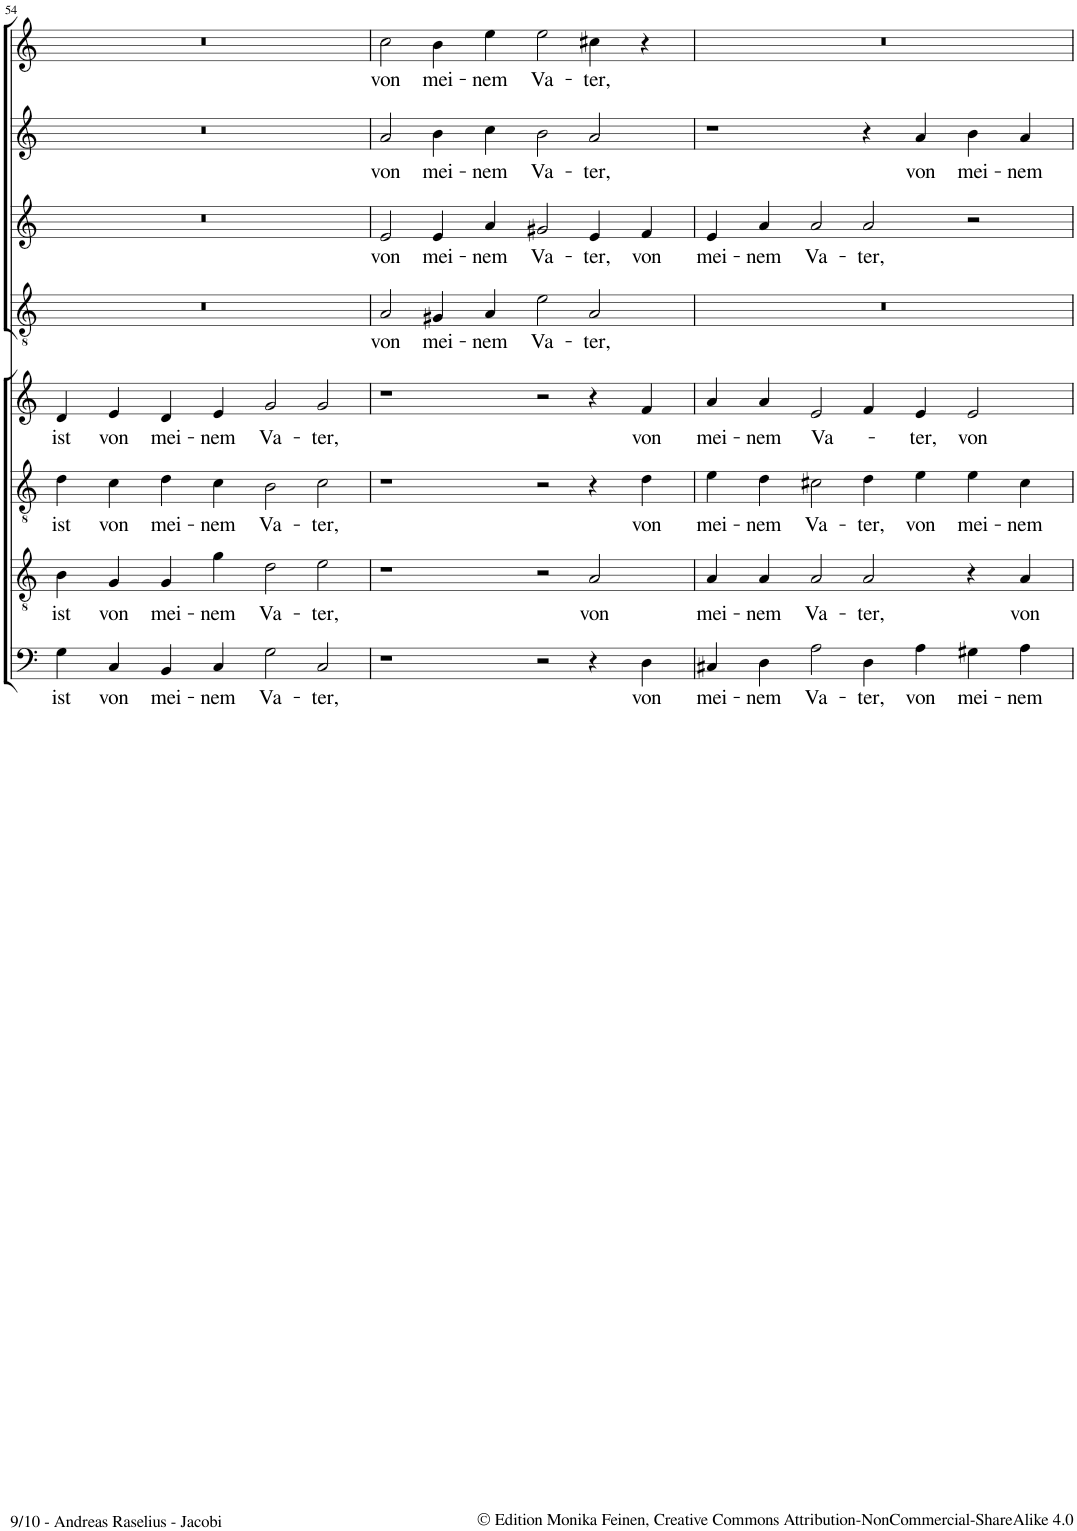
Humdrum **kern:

**kern	**text	**kern	**text	**kern	**text	**kern	**text	**kern	**text	**kern	**text	**kern	**text	**kern	**text
*part8	*part8	*part7	*part7	*part6	*part6	*part5	*part5	*part4	*part4	*part3	*part3	*part2	*part2	*part1	*part1
*staff8	*staff8	*staff7	*staff7	*staff6	*staff6	*staff5	*staff5	*staff4	*staff4	*staff3	*staff3	*staff2	*staff2	*staff1	*staff1
*I"Bassus 2	*	*I"Tenor 2	*	*I"Tenor 1	*	*I"Altus 2	*	*I"Bassus 1	*	*I"Altus 1	*	*I"Cantus 2	*	*I"Cantus 1	*
!!LO:PB:g=z
*clefF4	*	*clefGv2	*	*clefGv2	*	*clefG2	*	*clefGv2	*	*clefG2	*	*clefG2	*	*clefG2	*
*k[]	*	*k[]	*	*k[]	*	*k[]	*	*k[]	*	*k[]	*	*k[]	*	*k[]	*
*M4/2	*	*M4/2	*	*M4/2	*	*M4/2	*	*M4/2	*	*M4/2	*	*M4/2	*	*M4/2	*
*met(c|)	*	*met(c|)	*	*met(c|)	*	*met(c|)	*	*met(c|)	*	*met(c|)	*	*met(c|)	*	*met(c|)	*
=54	=54	=54	=54	=54	=54	=54	=54	=54	=54	=54	=54	=54	=54	=54	=54
!	!LO:LY:b	!	!LO:LY:b	!	!LO:LY:b	!	!LO:LY:b	!	!	!	!	!	!	!	!
4G\	ist	4B\	ist	4d\	ist	4d/	ist	0r	.	0r	.	0r	.	0r	.
!	!LO:LY:b	!	!LO:LY:b	!	!LO:LY:b	!	!LO:LY:b	!	!	!	!	!	!	!	!
4C/	von	4G/	von	4c\	von	4e/	von	.	.	.	.	.	.	.	.
!	!LO:LY:b	!	!LO:LY:b	!	!LO:LY:b	!	!LO:LY:b	!	!	!	!	!	!	!	!
4BB/	mei-	4G/	mei-	4d\	mei-	4d/	mei-	.	.	.	.	.	.	.	.
!	!LO:LY:b	!	!LO:LY:b	!	!LO:LY:b	!	!LO:LY:b	!	!	!	!	!	!	!	!
4C/	-nem	4g\	-nem	4c\	-nem	4e/	-nem	.	.	.	.	.	.	.	.
!	!LO:LY:b	!	!LO:LY:b	!	!LO:LY:b	!	!LO:LY:b	!	!	!	!	!	!	!	!
2G\	Va-	2d\	Va-	2B\	Va-	2g/	Va-	.	.	.	.	.	.	.	.
!	!LO:LY:b	!	!LO:LY:b	!	!LO:LY:b	!	!LO:LY:b	!	!	!	!	!	!	!	!
2C/	-ter,	2e\	-ter,	2c\	-ter,	2g/	-ter,	.	.	.	.	.	.	.	.
=55	=55	=55	=55	=55	=55	=55	=55	=55	=55	=55	=55	=55	=55	=55	=55
!	!	!	!	!	!	!	!	!	!LO:LY:b	!	!LO:LY:b	!	!LO:LY:b	!	!LO:LY:b
1r	.	1r	.	1r	.	1r	.	2A/	von	2e/	von	2a/	von	2cc\	von
!	!	!	!	!	!	!	!	!	!LO:LY:b	!	!LO:LY:b	!	!LO:LY:b	!	!LO:LY:b
.	.	.	.	.	.	.	.	4G#X/	mei-	4e/	mei-	4b\	mei-	4b\	mei-
!	!	!	!	!	!	!	!	!	!LO:LY:b	!	!LO:LY:b	!	!LO:LY:b	!	!LO:LY:b
.	.	.	.	.	.	.	.	4A/	-nem	4a/	-nem	4cc\	-nem	4ee\	-nem
!	!	!	!	!	!	!	!	!	!LO:LY:b	!	!LO:LY:b	!	!LO:LY:b	!	!LO:LY:b
2r	.	2r	.	2r	.	2r	.	2e\	Va-	2g#X/	Va-	2b\	Va-	2ee\	Va-
!	!	!	!LO:LY:b	!	!	!	!	!	!LO:LY:b	!	!LO:LY:b	!	!LO:LY:b	!	!LO:LY:b
4r	.	2A/	von	4r	.	4r	.	2A/	-ter,	4e/	-ter,	2a/	-ter,	4cc#X\	-ter,
!	!LO:LY:b	!	!	!	!LO:LY:b	!	!LO:LY:b	!	!	!	!LO:LY:b	!	!	!	!
4D\	von	.	.	4d\	von	4f/	von	.	.	4f/	von	.	.	4r	.
=56	=56	=56	=56	=56	=56	=56	=56	=56	=56	=56	=56	=56	=56	=56	=56
!	!LO:LY:b	!	!LO:LY:b	!	!LO:LY:b	!	!LO:LY:b	!	!	!	!LO:LY:b	!	!	!	!
4C#X/	mei-	4A/	mei-	4e\	mei-	4a/	mei-	0r	.	4e/	mei-	1r	.	0r	.
!	!LO:LY:b	!	!LO:LY:b	!	!LO:LY:b	!	!LO:LY:b	!	!	!	!LO:LY:b	!	!	!	!
4D\	-nem	4A/	-nem	4d\	-nem	4a/	-nem	.	.	4a/	-nem	.	.	.	.
!	!LO:LY:b	!	!LO:LY:b	!	!LO:LY:b	!	!LO:LY:b	!	!	!	!LO:LY:b	!	!	!	!
2A\	Va-	2A/	Va-	2c#X\	Va-	2e/	Va-	.	.	2a/	Va-	.	.	.	.
!	!LO:LY:b	!	!LO:LY:b	!	!LO:LY:b	!	!	!	!	!	!LO:LY:b	!	!	!	!
4D\	-ter,	2A/	-ter,	4d\	-ter,	4f/	.	.	.	2a/	-ter,	4r	.	.	.
!	!LO:LY:b	!	!	!	!LO:LY:b	!	!LO:LY:b	!	!	!	!	!	!LO:LY:b	!	!
4A\	von	.	.	4e\	von	4e/	-ter,	.	.	.	.	4a/	von	.	.
!	!LO:LY:b	!	!	!	!LO:LY:b	!	!LO:LY:b	!	!	!	!	!	!LO:LY:b	!	!
4G#X\	mei-	4r	.	4e\	mei-	2e/	von	.	.	2r	.	4b\	mei-	.	.
!	!LO:LY:b	!	!LO:LY:b	!	!LO:LY:b	!	!	!	!	!	!	!	!LO:LY:b	!	!
4A\	-nem	4A/	von	4c#\	-nem	.	.	.	.	.	.	4a/	-nem	.	.
=	=	=	=	=	=	=	=	=	=	=	=	=	=	=	=
*-	*-	*-	*-	*-	*-	*-	*-	*-	*-	*-	*-	*-	*-	*-	*-
